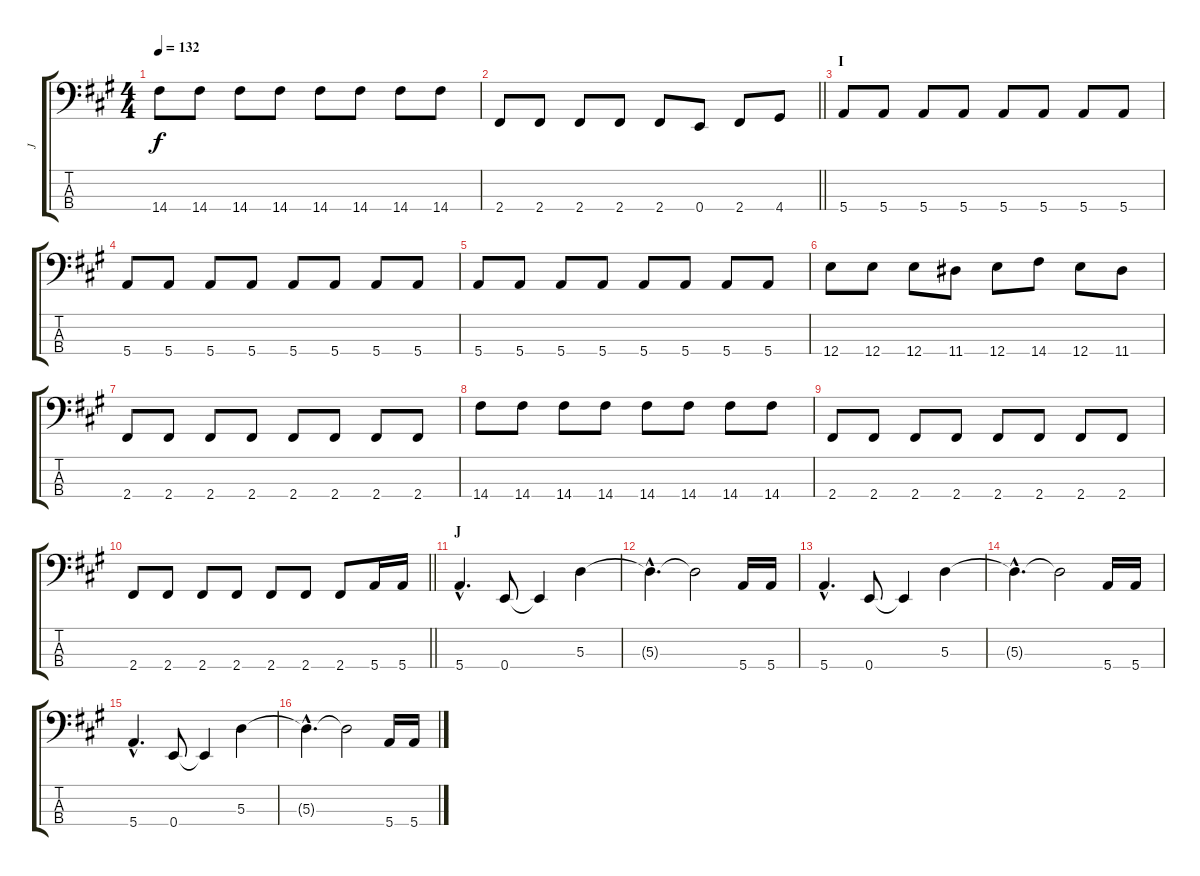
\track ("J" "J") {instrument electricbasspick}
\staff {score tabs}
\tuning (G2 D2 A1 E1) {hide}
\ts (4 4)
\tempo 132
\clef f4
\ks a
14.4.8{dy f} 14.4.8 14.4.8 14.4.8 14.4.8 14.4.8 14.4.8 14.4.8 |
\barLineRight lightlight
2.4.8 2.4.8 2.4.8 2.4.8 2.4.8 0.4.8 2.4.8 4.4.8 |
\section ("" "I")
5.4.8 5.4.8 5.4.8 5.4.8 5.4.8 5.4.8 5.4.8 5.4.8 |
5.4.8 5.4.8 5.4.8 5.4.8 5.4.8 5.4.8 5.4.8 5.4.8 |
5.4.8 5.4.8 5.4.8 5.4.8 5.4.8 5.4.8 5.4.8 5.4.8 |
12.4.8 12.4.8 12.4.8 11.4.8 12.4.8 14.4.8 12.4.8 11.4.8 |
2.4.8 2.4.8 2.4.8 2.4.8 2.4.8 2.4.8 2.4.8 2.4.8 |
14.4.8 14.4.8 14.4.8 14.4.8 14.4.8 14.4.8 14.4.8 14.4.8 |
2.4.8 2.4.8 2.4.8 2.4.8 2.4.8 2.4.8 2.4.8 2.4.8 |
\barLineRight lightlight
2.4.8 2.4.8 2.4.8 2.4.8 2.4.8 2.4.8 2.4.8 5.4.16 5.4.16 |
\section ("" "J")
5.4{hac}.4{d} 0.4.8 0.4{t}.4 5.3.4 |
5.3{hac t}.4{d} 5.3{t}.2 5.4.16 5.4.16 |
5.4{hac}.4{d} 0.4.8 0.4{t}.4 5.3.4 |
5.3{hac t}.4{d} 5.3{t}.2 5.4.16 5.4.16 |
5.4{hac}.4{d} 0.4.8 0.4{t}.4 5.3.4 |
5.3{hac t}.4{d} 5.3{t}.2 5.4.16 5.4.16
